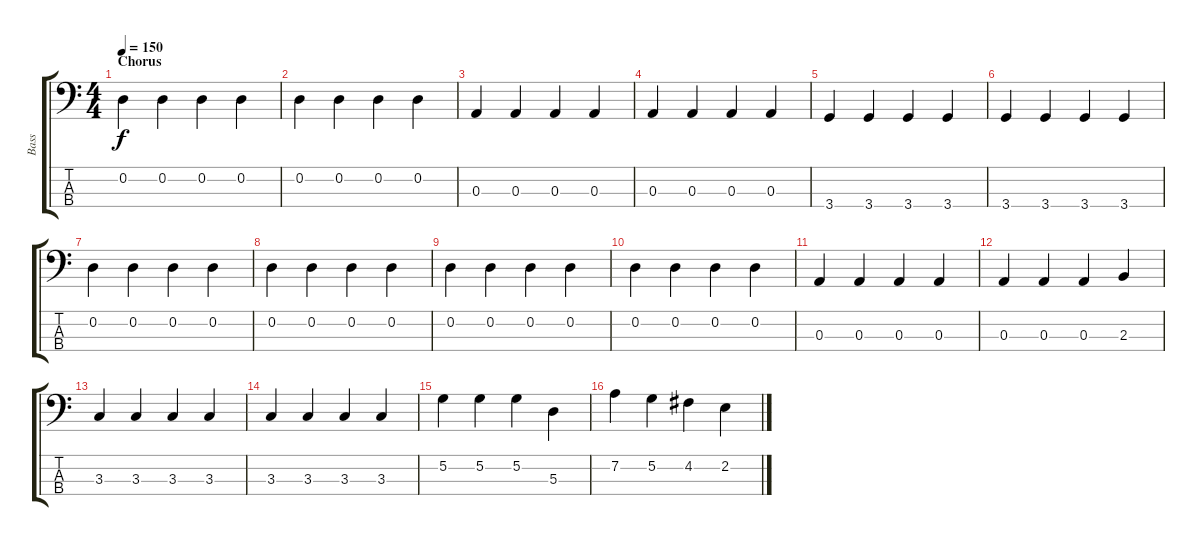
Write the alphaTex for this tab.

\track ("Bass" "Bass") {instrument electricbassfinger}
\staff {score tabs}
\tuning (G2 D2 A1 E1) {hide}
\ts (4 4)
\section ("" "Chorus")
\tempo 150
\clef f4
\ks c
0.2.4{dy f} 0.2.4 0.2.4 0.2.4 |
0.2.4 0.2.4 0.2.4 0.2.4 |
0.3.4 0.3.4 0.3.4 0.3.4 |
0.3.4 0.3.4 0.3.4 0.3.4 |
3.4.4 3.4.4 3.4.4 3.4.4 |
3.4.4 3.4.4 3.4.4 3.4.4 |
0.2.4 0.2.4 0.2.4 0.2.4 |
0.2.4 0.2.4 0.2.4 0.2.4 |
0.2.4 0.2.4 0.2.4 0.2.4 |
0.2.4 0.2.4 0.2.4 0.2.4 |
0.3.4 0.3.4 0.3.4 0.3.4 |
0.3.4 0.3.4 0.3.4 2.3.4 |
3.3.4 3.3.4 3.3.4 3.3.4 |
3.3.4 3.3.4 3.3.4 3.3.4 |
5.2.4 5.2.4 5.2.4 5.3.4 |
7.2.4 5.2.4 4.2.4 2.2.4
